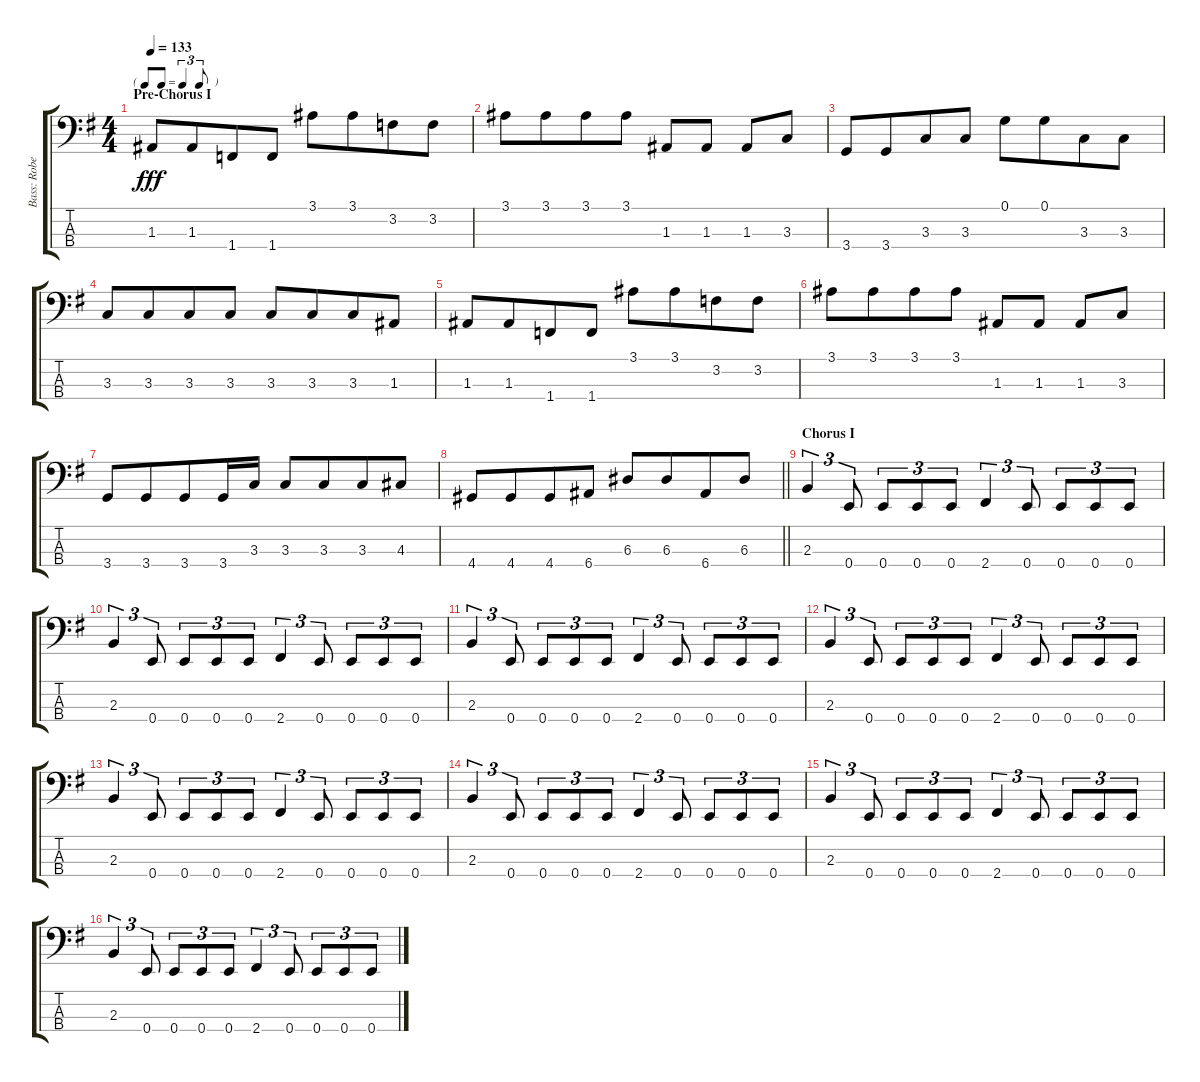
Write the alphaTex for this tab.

\track ("Bass: Robert" "Bass: Robe") {instrument electricbassfinger}
\staff {score tabs}
\tuning (G2 D2 A1 E1) {hide}
\ts (4 4)
\tf triplet8th
\section ("" "Pre-Chorus I")
\tempo 133
\clef f4
\ks g
1.3.8{dy fff} 1.3.8{beam merge} 1.4.8 1.4.8 3.1.8 3.1.8{beam merge} 3.2.8 3.2.8 |
3.1.8 3.1.8{beam merge} 3.1.8 3.1.8 1.3.8 1.3.8 1.3.8 3.3.8 |
3.4.8 3.4.8{beam merge} 3.3.8 3.3.8 0.1.8 0.1.8{beam merge} 3.3.8 3.3.8 |
3.3.8 3.3.8{beam merge} 3.3.8 3.3.8 3.3.8 3.3.8{beam merge} 3.3.8 1.3.8 |
1.3.8 1.3.8{beam merge} 1.4.8 1.4.8 3.1.8 3.1.8{beam merge} 3.2.8 3.2.8 |
3.1.8 3.1.8{beam merge} 3.1.8 3.1.8 1.3.8 1.3.8 1.3.8 3.3.8 |
3.4.8 3.4.8{beam merge} 3.4.8{beam merge} 3.4.16 3.3.16 3.3.8 3.3.8{beam merge} 3.3.8{beam merge} 4.3.8 |
\barLineRight lightlight
4.4.8 4.4.8{beam merge} 4.4.8 6.4.8 6.3.8 6.3.8{beam merge} 6.4.8 6.3.8 |
\section ("" "Chorus I")
2.3.4{tu (3 2)} 0.4.8{tu (3 2)} 0.4.8{tu (3 2)} 0.4.8{tu (3 2)} 0.4.8{tu (3 2)} 2.4.4{tu (3 2)} 0.4.8{tu (3 2)} 0.4.8{tu (3 2)} 0.4.8{tu (3 2)} 0.4.8{tu (3 2)} |
2.3.4{tu (3 2)} 0.4.8{tu (3 2)} 0.4.8{tu (3 2)} 0.4.8{tu (3 2)} 0.4.8{tu (3 2)} 2.4.4{tu (3 2)} 0.4.8{tu (3 2)} 0.4.8{tu (3 2)} 0.4.8{tu (3 2)} 0.4.8{tu (3 2)} |
2.3.4{tu (3 2)} 0.4.8{tu (3 2)} 0.4.8{tu (3 2)} 0.4.8{tu (3 2)} 0.4.8{tu (3 2)} 2.4.4{tu (3 2)} 0.4.8{tu (3 2)} 0.4.8{tu (3 2)} 0.4.8{tu (3 2)} 0.4.8{tu (3 2)} |
2.3.4{tu (3 2)} 0.4.8{tu (3 2)} 0.4.8{tu (3 2)} 0.4.8{tu (3 2)} 0.4.8{tu (3 2)} 2.4.4{tu (3 2)} 0.4.8{tu (3 2)} 0.4.8{tu (3 2)} 0.4.8{tu (3 2)} 0.4.8{tu (3 2)} |
2.3.4{tu (3 2)} 0.4.8{tu (3 2)} 0.4.8{tu (3 2)} 0.4.8{tu (3 2)} 0.4.8{tu (3 2)} 2.4.4{tu (3 2)} 0.4.8{tu (3 2)} 0.4.8{tu (3 2)} 0.4.8{tu (3 2)} 0.4.8{tu (3 2)} |
2.3.4{tu (3 2)} 0.4.8{tu (3 2)} 0.4.8{tu (3 2)} 0.4.8{tu (3 2)} 0.4.8{tu (3 2)} 2.4.4{tu (3 2)} 0.4.8{tu (3 2)} 0.4.8{tu (3 2)} 0.4.8{tu (3 2)} 0.4.8{tu (3 2)} |
2.3.4{tu (3 2)} 0.4.8{tu (3 2)} 0.4.8{tu (3 2)} 0.4.8{tu (3 2)} 0.4.8{tu (3 2)} 2.4.4{tu (3 2)} 0.4.8{tu (3 2)} 0.4.8{tu (3 2)} 0.4.8{tu (3 2)} 0.4.8{tu (3 2)} |
2.3.4{tu (3 2)} 0.4.8{tu (3 2)} 0.4.8{tu (3 2)} 0.4.8{tu (3 2)} 0.4.8{tu (3 2)} 2.4.4{tu (3 2)} 0.4.8{tu (3 2)} 0.4.8{tu (3 2)} 0.4.8{tu (3 2)} 0.4.8{tu (3 2)}
